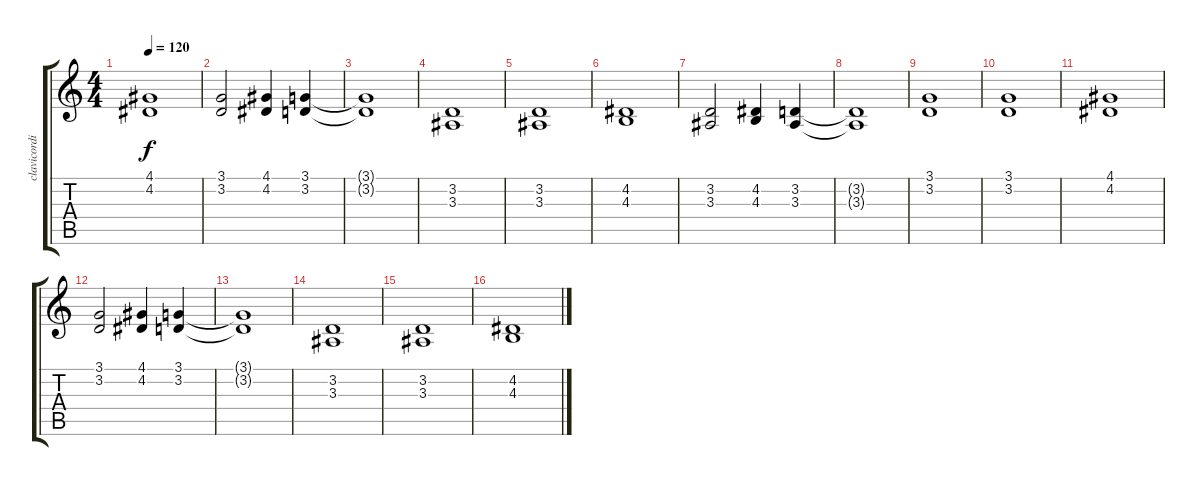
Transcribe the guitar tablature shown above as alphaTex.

\track ("clavicordio" "clavicordi") {instrument churchorgan}
\staff {score tabs}
\tuning (E4 B3 G3 D3 A2 E2) {hide}
\ts (4 4)
\tempo 120
\clef g2
\ks c
(4.1 4.2).1{dy f} |
(3.1 3.2).2 (4.1 4.2).4 (3.1 3.2).4 |
(3.1{t} 3.2{t}).1 |
(3.2 3.3).1 |
(3.2 3.3).1 |
(4.2 4.3).1 |
(3.2 3.3).2 (4.2 4.3).4 (3.2 3.3).4 |
(3.2{t} 3.3{t}).1 |
(3.1 3.2).1 |
(3.1 3.2).1 |
(4.1 4.2).1 |
(3.1 3.2).2 (4.1 4.2).4 (3.1 3.2).4 |
(3.1{t} 3.2{t}).1 |
(3.2 3.3).1 |
(3.2 3.3).1 |
(4.2 4.3).1
